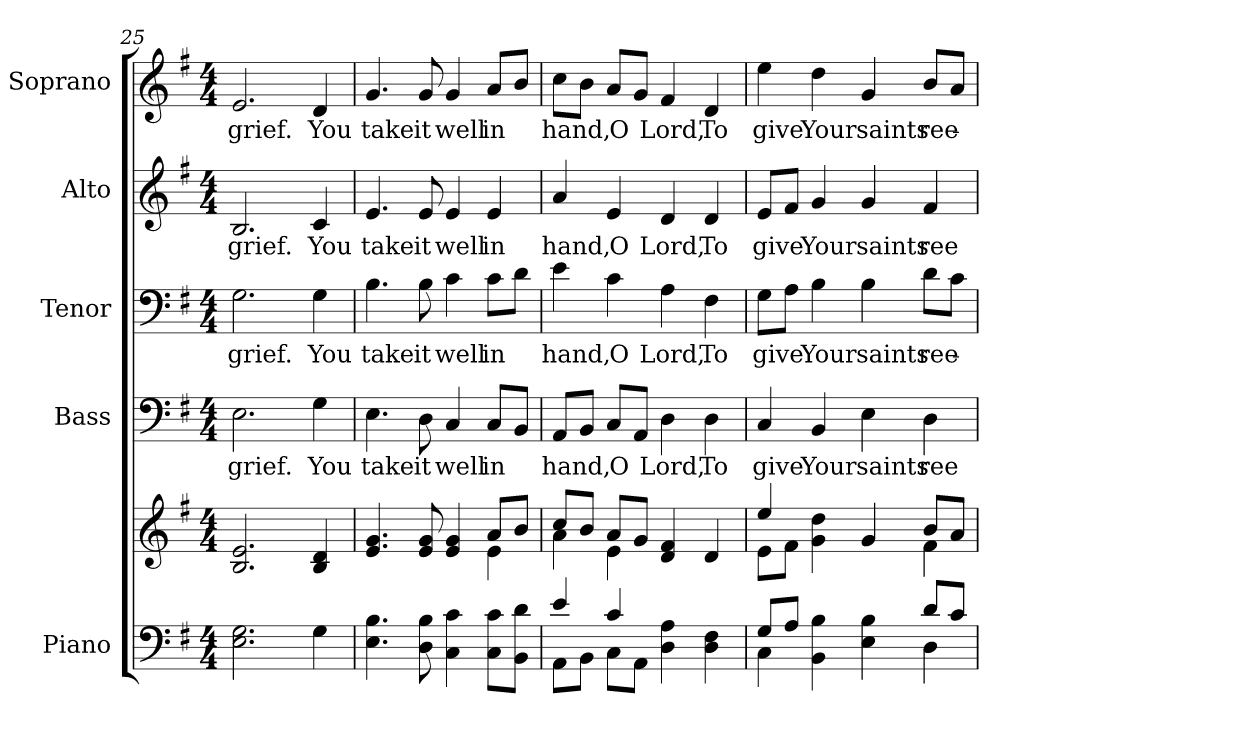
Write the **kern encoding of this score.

**kern	**kern	**kern	**text	**kern	**text	**kern	**text	**kern	**text
*part5	*part5	*part4	*part4	*part3	*part3	*part2	*part2	*part1	*part1
*staff6	*staff5	*staff4	*staff4	*staff3	*staff3	*staff2	*staff2	*staff1	*staff1
*I"Piano	*	*I"Bass	*	*I"Tenor	*	*I"Alto	*	*I"Soprano	*
*I'Pno.	*	*I'B.	*	*I'T.	*	*I'A.	*	*I'S.	*
!!LO:PB:g=z
*clefF4	*clefG2	*clefF4	*	*clefF4	*	*clefG2	*	*clefG2	*
*k[f#]	*k[f#]	*k[f#]	*	*k[f#]	*	*k[f#]	*	*k[f#]	*
*G:	*G:	*G:	*	*G:	*	*G:	*	*G:	*
*M4/4	*M4/4	*M4/4	*	*M4/4	*	*M4/4	*	*M4/4	*
=25	=25	=25	=25	=25	=25	=25	=25	=25	=25
!	!	!	!LO:LY:b:color=#000000	!	!	!	!	!	!
!	!	!	!	!	!LO:LY:b:color=#000000	!	!	!	!
!	!	!	!	!	!	!	!LO:LY:b:color=#000000	!	!
!	!	!	!	!	!	!	!	!	!LO:LY:b:color=#000000
2.Ei\ 2.Gi	2.Bi/ 2.ei	2.Ei\	grief.	2.Gi\	grief.	2.Bi/	grief.	2.ei/	grief.
!	!	!	!LO:LY:b:color=#000000	!	!	!	!	!	!
!	!	!	!	!	!LO:LY:b:color=#000000	!	!	!	!
!	!	!	!	!	!	!	!LO:LY:b:color=#000000	!	!
!	!	!	!	!	!	!	!	!	!LO:LY:b:color=#000000
4Gi\	4Bi/ 4di	4Gi\	You	4Gi\	You	4ci/	You	4di/	You
=26	=26	=26	=26	=26	=26	=26	=26	=26	=26
*	*^	*	*	*	*	*	*	*	*
!	!	!	!	!LO:LY:b:color=#000000	!	!	!	!	!	!
!	!	!	!	!	!	!LO:LY:b:color=#000000	!	!	!	!
!	!	!	!	!	!	!	!	!LO:LY:b:color=#000000	!	!
!	!	!	!	!	!	!	!	!	!	!LO:LY:b:color=#000000
4.Ei\ 4.Bi	4.ei/ 4.gi	2ryy	4.Ei\	take	4.Bi\	take	4.ei/	take	4.gi/	take
!	!	!	!	!LO:LY:b:color=#000000	!	!	!	!	!	!
!	!	!	!	!	!	!LO:LY:b:color=#000000	!	!	!	!
!	!	!	!	!	!	!	!	!LO:LY:b:color=#000000	!	!
!	!	!	!	!	!	!	!	!	!	!LO:LY:b:color=#000000
8Di\ 8Bi	8ei/ 8gi	.	8Di\	it	8Bi\	it	8ei/	it	8gi/	it
!	!	!	!	!LO:LY:b:color=#000000	!	!	!	!	!	!
!	!	!	!	!	!	!LO:LY:b:color=#000000	!	!	!	!
!	!	!	!	!	!	!	!	!LO:LY:b:color=#000000	!	!
!	!	!	!	!	!	!	!	!	!	!LO:LY:b:color=#000000
4Ci\ 4ci	4ei/ 4gi	4ryy	4Ci/	well	4ci\	well	4ei/	well	4gi/	well
!	!	!	!	!LO:LY:b:color=#000000	!	!	!	!	!	!
!	!	!	!	!	!	!LO:LY:b:color=#000000	!	!	!	!
!	!	!	!	!	!	!	!	!LO:LY:b:color=#000000	!	!
!	!	!	!	!	!	!	!	!	!	!LO:LY:b:color=#000000
8Ci\ 8ciL	8ai/L	4ei\	8Ci/L	in	8ci\L	in	4ei/	in	8ai/L	in
8BBi\ 8diJ	8bi/J	.	8BBi/J	.	8di\J	.	.	.	8bi/J	.
=27	=27	=27	=27	=27	=27	=27	=27	=27	=27	=27
*^	*	*	*	*	*	*	*	*	*	*
!	!	!	!	!	!LO:LY:b:color=#000000	!	!	!	!	!	!
!	!	!	!	!	!	!	!LO:LY:b:color=#000000	!	!	!	!
!	!	!	!	!	!	!	!	!	!LO:LY:b:color=#000000	!	!
!	!	!	!	!	!	!	!	!	!	!	!LO:LY:b:color=#000000
4ei/	8AAi\L	8cci/L	4ai\	8AAi/L	hand,	4ei\	hand,	4ai/	hand,	8cci\L	hand,
.	8BBi\J	8bi/J	.	8BBi/J	.	.	.	.	.	8bi\J	.
!	!	!	!	!	!LO:LY:b:color=#000000	!	!	!	!	!	!
!	!	!	!	!	!	!	!LO:LY:b:color=#000000	!	!	!	!
!	!	!	!	!	!	!	!	!	!LO:LY:b:color=#000000	!	!
!	!	!	!	!	!	!	!	!	!	!	!LO:LY:b:color=#000000
4ci/	8Ci\L	8ai/L	4ei\	8Ci/L	O	4ci\	O	4ei/	O	8ai/L	O
.	8AAi\J	8gi/J	.	8AAi/J	.	.	.	.	.	8gi/J	.
!	!	!	!	!	!LO:LY:b:color=#000000	!	!	!	!	!	!
!	!	!	!	!	!	!	!LO:LY:b:color=#000000	!	!	!	!
!	!	!	!	!	!	!	!	!	!LO:LY:b:color=#000000	!	!
!	!	!	!	!	!	!	!	!	!	!	!LO:LY:b:color=#000000
4Di\ 4Ai	2ryy	4di/ 4f#i	2ryy	4Di\	Lord,	4Ai\	Lord,	4di/	Lord,	4f#i/	Lord,
!	!	!	!	!	!LO:LY:b:color=#000000	!	!	!	!	!	!
!	!	!	!	!	!	!	!LO:LY:b:color=#000000	!	!	!	!
!	!	!	!	!	!	!	!	!	!LO:LY:b:color=#000000	!	!
!	!	!	!	!	!	!	!	!	!	!	!LO:LY:b:color=#000000
4Di\ 4F#i	.	4di/	.	4Di\	To	4F#i\	To	4di/	To	4di/	To
=28	=28	=28	=28	=28	=28	=28	=28	=28	=28	=28	=28
!	!	!	!	!	!LO:LY:b:color=#000000	!	!	!	!	!	!
!	!	!	!	!	!	!	!LO:LY:b:color=#000000	!	!	!	!
!	!	!	!	!	!	!	!	!	!LO:LY:b:color=#000000	!	!
!	!	!	!	!	!	!	!	!	!	!	!LO:LY:b:color=#000000
8Gi/L	4Ci\	4eei/	8ei\L	4Ci/	give	8Gi\L	give	8ei/L	give	4eei\	give
8Ai/J	.	.	8f#i\J	.	.	8Ai\J	.	8f#i/J	.	.	.
!	!	!	!	!	!LO:LY:b:color=#000000	!	!	!	!	!	!
!	!	!	!	!	!	!	!LO:LY:b:color=#000000	!	!	!	!
!	!	!	!	!	!	!	!	!	!LO:LY:b:color=#000000	!	!
!	!	!	!	!	!	!	!	!	!	!	!LO:LY:b:color=#000000
4BBi\ 4Bi	4ryy	4gi\ 4ddi	4ryy	4BBi/	Your	4Bi\	Your	4gi/	Your	4ddi\	Your
!	!	!	!	!	!LO:LY:b:color=#000000	!	!	!	!	!	!
!	!	!	!	!	!	!	!LO:LY:b:color=#000000	!	!	!	!
!	!	!	!	!	!	!	!	!	!LO:LY:b:color=#000000	!	!
!	!	!	!	!	!	!	!	!	!	!	!LO:LY:b:color=#000000
4Ei\ 4Bi	4ryy	4gi/	4ryy	4Ei\	saints	4Bi\	saints	4gi/	saints	4gi/	saints
!	!	!	!	!	!LO:LY:b:color=#000000	!	!	!	!	!	!
!	!	!	!	!	!	!	!LO:LY:b:color=#000000	!	!	!	!
!	!	!	!	!	!	!	!	!	!LO:LY:b:color=#000000	!	!
!	!	!	!	!	!	!	!	!	!	!	!LO:LY:b:color=#000000
8di/L	4Di\	8bi/L	4f#i\	4Di\	ree-	8di\L	ree-	4f#i/	ree-	8bi/L	ree-
8ci/J	.	8ai/J	.	.	.	8ci\J	.	.	.	8ai/J	.
*v	*v	*	*	*	*	*	*	*	*	*	*
*	*v	*v	*	*	*	*	*	*	*	*
=	=	=	=	=	=	=	=	=	=
*-	*-	*-	*-	*-	*-	*-	*-	*-	*-
